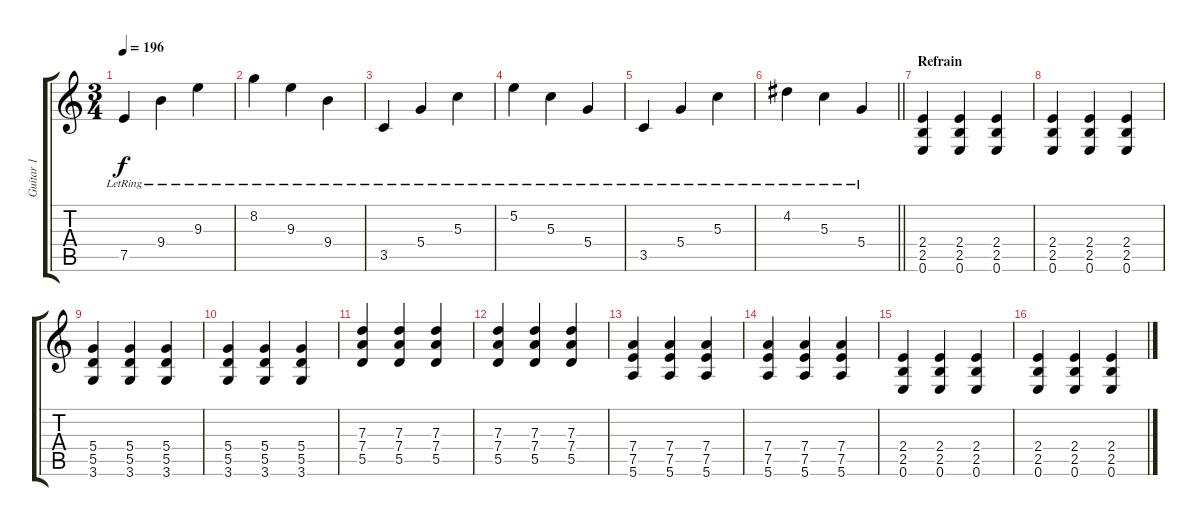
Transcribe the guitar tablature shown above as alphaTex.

\track ("Guitar 1" "Guitar 1") {instrument overdrivenguitar}
\staff {score tabs}
\tuning (E4 B3 G3 D3 A2 E2) {hide}
\ts (3 4)
\tempo 196
\clef g2
\ks c
7.5{lr}.4{dy f} 9.4{lr}.4 9.3{lr}.4 |
8.2{lr}.4 9.3{lr}.4 9.4{lr}.4 |
3.5{lr}.4 5.4{lr}.4 5.3{lr}.4 |
5.2{lr}.4 5.3{lr}.4 5.4{lr}.4 |
3.5{lr}.4 5.4{lr}.4 5.3{lr}.4 |
\barLineRight lightlight
4.2{lr}.4 5.3{lr}.4 5.4{lr}.4 |
\section ("" "Refrain")
(2.4 2.5 0.6).4{instrument overdrivenguitar} (2.4 2.5 0.6).4 (2.4 2.5 0.6).4 |
(2.4 2.5 0.6).4 (2.4 2.5 0.6).4 (2.4 2.5 0.6).4 |
(5.4 5.5 3.6).4 (5.4 5.5 3.6).4 (5.4 5.5 3.6).4 |
(5.4 5.5 3.6).4 (5.4 5.5 3.6).4 (5.4 5.5 3.6).4 |
(7.3 7.4 5.5).4 (7.3 7.4 5.5).4 (7.3 7.4 5.5).4 |
(7.3 7.4 5.5).4 (7.3 7.4 5.5).4 (7.3 7.4 5.5).4 |
(7.4 7.5 5.6).4 (7.4 7.5 5.6).4 (7.4 7.5 5.6).4 |
(7.4 7.5 5.6).4 (7.4 7.5 5.6).4 (7.4 7.5 5.6).4 |
(2.4 2.5 0.6).4 (2.4 2.5 0.6).4 (2.4 2.5 0.6).4 |
(2.4 2.5 0.6).4 (2.4 2.5 0.6).4 (2.4 2.5 0.6).4
